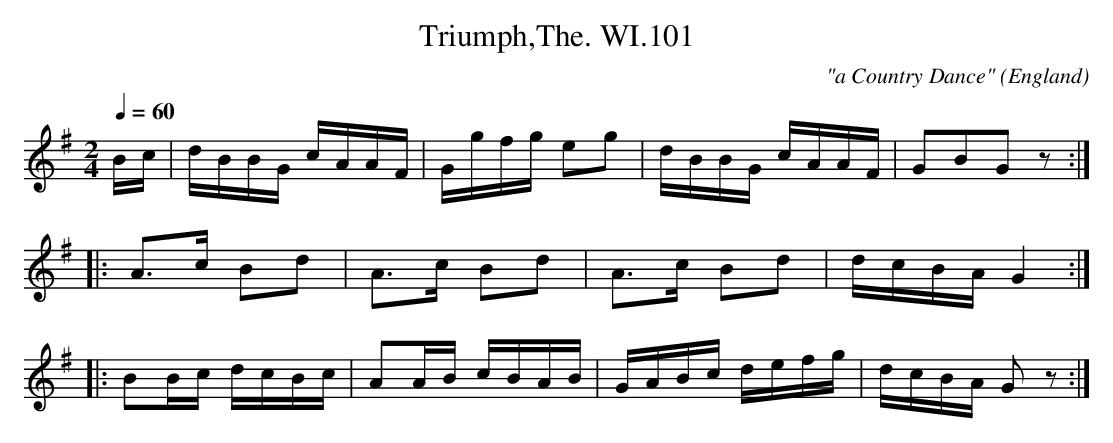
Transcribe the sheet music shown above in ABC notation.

X:1
T:Triumph,The. WI.101
C:"a Country Dance"
L:1/8
M:2/4
O:England
Q:1/4=60
K:G
B/c/|d/B/B/G/ c/A/A/F/|G/g/f/g/ eg|d/B/B/G/ c/A/A/F/|GBGz:|!
|:A>c Bd|A>c Bd|A>c Bd|d/c/B/A/ G2:|!
|:BB/c/ d/c/B/c/|AA/B/ c/B/A/B/|G/A/B/c/ d/e/f/g/|d/c/B/A/ Gz:|
